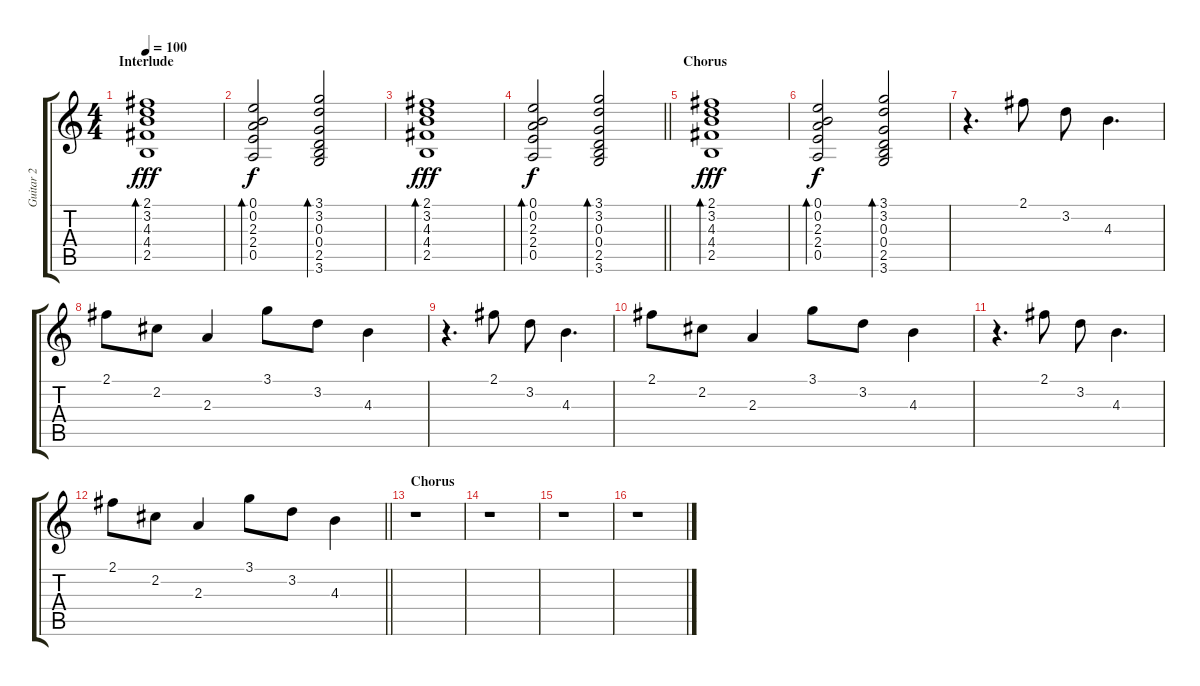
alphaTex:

\track ("Guitar 2" "Guitar 2") {instrument electricguitarjazz}
\staff {score tabs}
\tuning (E4 B3 G3 D3 A2 E2) {hide}
\ts (4 4)
\section ("" "Interlude")
\tempo 100
\clef g2
\ks c
(2.1 3.2 4.3 4.4 2.5).1{bd 60 dy fff} |
(0.1 0.2 2.3 2.4 0.5).2{bd 60 dy f} (3.1 3.2 0.3 0.4 2.5 3.6).2{bd 60} |
(2.1 3.2 4.3 4.4 2.5).1{bd 60 dy fff} |
\barLineRight lightlight
(0.1 0.2 2.3 2.4 0.5).2{bd 60 dy f} (3.1 3.2 0.3 0.4 2.5 3.6).2{bd 60} |
\section ("" "Chorus")
(2.1 3.2 4.3 4.4 2.5).1{bd 60 dy fff} |
(0.1 0.2 2.3 2.4 0.5).2{bd 60 dy f} (3.1 3.2 0.3 0.4 2.5 3.6).2{bd 60} |
r.4{d} 2.1.8 3.2.8 4.3.4{d} |
2.1.8 2.2.8 2.3.4 3.1.8 3.2.8 4.3.4 |
r.4{d} 2.1.8 3.2.8 4.3.4{d} |
2.1.8 2.2.8 2.3.4 3.1.8 3.2.8 4.3.4 |
r.4{d} 2.1.8 3.2.8 4.3.4{d} |
\barLineRight lightlight
2.1.8 2.2.8 2.3.4 3.1.8 3.2.8 4.3.4 |
\section ("" "Chorus")
r.1 |
r.1 |
r.1 |
r.1
